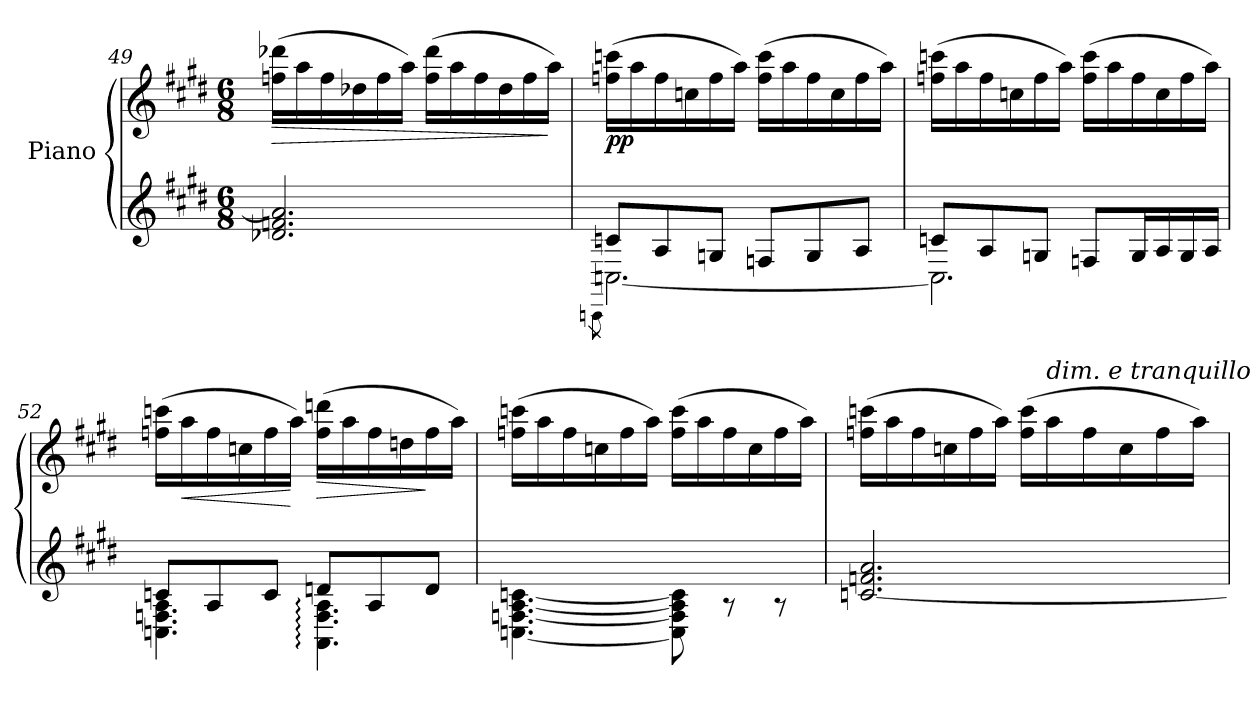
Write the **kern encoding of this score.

**kern	**kern	**dynam
*part1	*part1	*part1
*staff2	*staff1	*staff1/2
*I"Piano	*	*
*clefG2	*clefG2	*
*k[f#c#g#d#]	*k[f#c#g#d#]	*
*E:	*E:	*
*M6/8	*M6/8	*
=49	=49	=49
!	!	!LO:HP:b
2.d-X/ 2.fn/ 2.a/]	(>16ffn\ 16ddd-X\LL	>
.	16aa\	.
.	16ff\	.
.	16dd-X\	.
.	16ff\	.
.	16aa\JJ)	.
.	(>16ff\ 16ddd-\LL	.
.	16aa\	.
.	16ff\	.
.	16dd-\	.
.	16ff\	.
.	16aa\JJ)	]
=50	=50	=50
*^	*	*
.	8qCCn\	.	.
!	!	!	!LO:DY:b
8cn/L	[2.Cn\	(>16ffn\ 16cccn\LL	pp
.	.	16aa\	.
8A/	.	16ff\	.
.	.	16ccn\	.
8Gn/J	.	16ff\	.
.	.	16aa\JJ)	.
8Fn/L	.	(>16ff\ 16ccc\LL	.
.	.	16aa\	.
8G/	.	16ff\	.
.	.	16cc\	.
8A/J	.	16ff\	.
.	.	16aa\JJ)	.
!!LO:LB:g=z
=51	=51	=51	=51
8cn/L	2.C\]	(>16ffn\ 16cccn\LL	.
.	.	16aa\	.
8A/	.	16ff\	.
.	.	16ccn\	.
8Gn/J	.	16ff\	.
.	.	16aa\JJ)	.
8Fn/L	.	(>16ff\ 16ccc\LL	.
.	.	16aa\	.
16G/L	.	16ff\	.
16A/	.	16cc\	.
16G/	.	16ff\	.
16A/JJ	.	16aa\JJ)	.
=52	=52	=52	=52
8cn/L	4.Cn\ 4.Fn\ 4.A\	(>16ffn\ 16cccn\LL	.
!	!	!	!LO:HP:b
.	.	16aa\	<
8A/	.	16ff\	.
.	.	16ccn\	.
8c/J	.	16ff\	.
.	.	16aa\JJ)	[
!	!	!	!LO:HP:b
8dn/L	4.AA\: 4.F\: 4.A\:	(>16ff\ 16dddn\LL	>
.	.	16aa\	.
8A/	.	16ff\	.
.	.	16ddn\	.
8d/J	.	16ff\	]
.	.	16aa\JJ)	.
=53	=53	=53	=53
2.ryy	[4.Cn\ [4.Fn\ [4.A\ [4.cn\	(>16ffn\ 16cccn\LL	.
.	.	16aa\	.
.	.	16ff\	.
.	.	16ccn\	.
.	.	16ff\	.
.	.	16aa\JJ)	.
.	8C\] 8F\] 8A\] 8c\]	(>16ff\ 16ccc\LL	.
.	.	16aa\	.
.	8rA	16ff\	.
.	.	16cc\	.
.	8rA	16ff\	.
.	.	16aa\JJ)	.
*v	*v	*	*
!!LO:PB:g=z
=54	=54	=54
[2.cn/ 2.fn/ 2.a/	(>16ffn\ 16cccn\LL	.
.	16aa\	.
.	16ff\	.
.	16ccn\	.
.	16ff\	.
.	16aa\JJ)	.
.	(>16ff\ 16ccc\LL	.
!	!LO:TX:a:i:t=dim. e tranquillo	!
.	16aa\	.
.	16ff\	.
.	16cc\	.
.	16ff\	.
.	16aa\JJ)	.
=	=	=
*-	*-	*-
